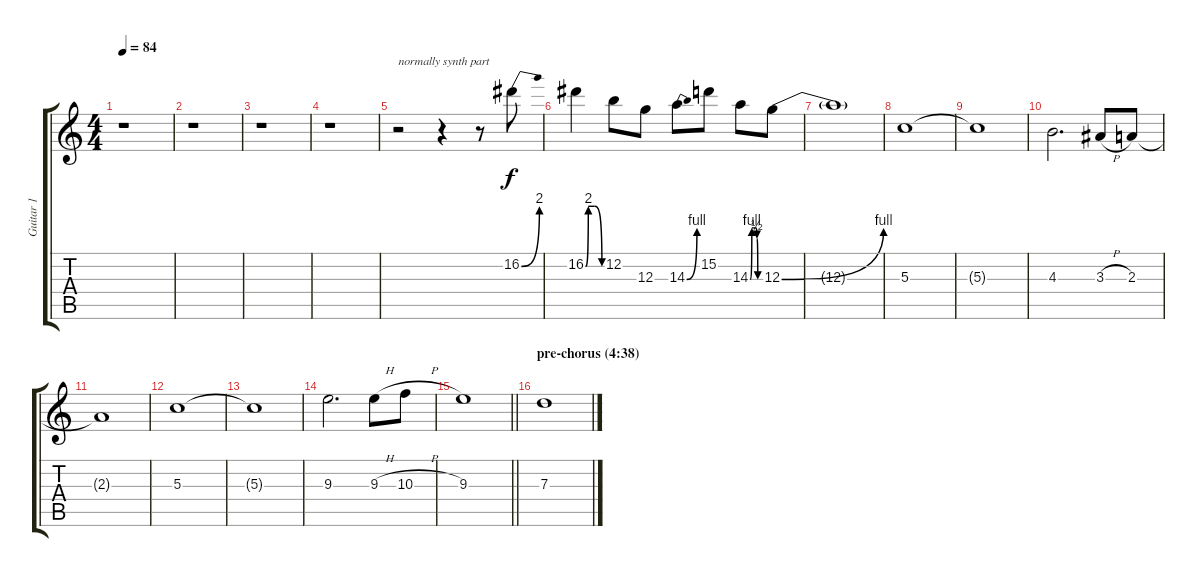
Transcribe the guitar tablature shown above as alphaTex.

\track ("Guitar 1" "Guitar 1") {instrument distortionguitar bank 1}
\staff {score tabs}
\tuning (E4 B3 G3 D3 A2 E2) {hide}
\ts (4 4)
\tempo 84
\clef g2
\ks c
r.1{dy f} |
r.1 |
r.1 |
r.1 |
r.2{txt "normally synth part" instrument lead1square} r.4 r.8 16.2{be (bend 0 0 60 8)}.8 |
16.2{be (custom 0 0 10 8 20 8 33 8 60 0)}.4 12.2.8 12.3.8 14.3{be (bend 0 0 60 4)}.8 15.2.8 14.3{be (custom 0 0 10 4 20 4 31 4 40 2 45 0 60 0)}.8 12.3{be (bend 0 0 60 4)}.8 |
12.3{t}.1 |
5.3.1{instrument distortionguitar} |
5.3{t}.1 |
4.3.2{d} 3.3{h}.8 2.3.8 |
2.3{t}.1 |
5.3.1 |
5.3{t}.1 |
9.3.2{d} 9.3{h}.8 10.3{h}.8 |
\barLineRight lightlight
9.3.1 |
\section ("" "pre-chorus (4:38)")
7.3.1
